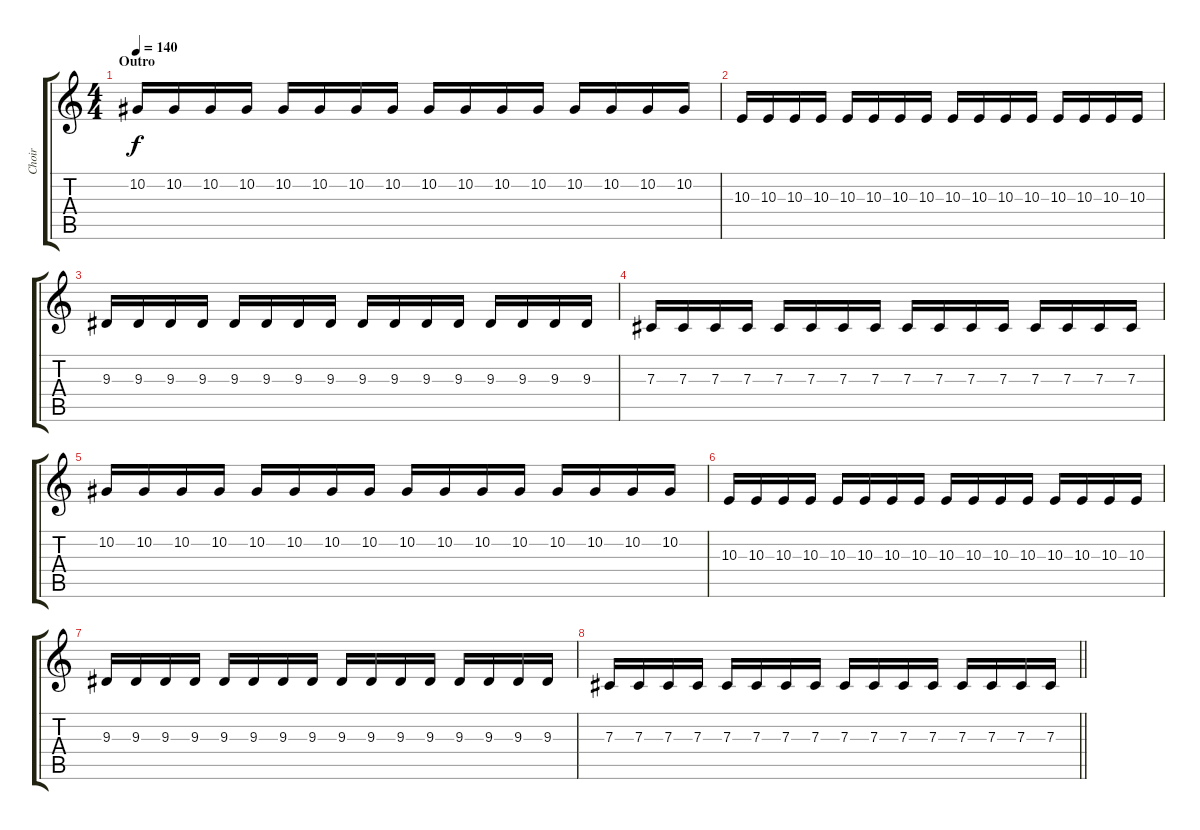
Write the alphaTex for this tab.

\track ("Choir" "Choir") {instrument choiraahs}
\staff {score tabs}
\tuning (Eb4 Bb3 Gb3 Db3 Ab2 Db2) {hide}
\ts (4 4)
\section ("" "Outro")
\tempo 140
\clef g2
\ks c
10.2.16{dy f} 10.2.16 10.2.16 10.2.16 10.2.16 10.2.16 10.2.16 10.2.16 10.2.16 10.2.16 10.2.16 10.2.16 10.2.16 10.2.16 10.2.16 10.2.16 |
10.3.16 10.3.16 10.3.16 10.3.16 10.3.16 10.3.16 10.3.16 10.3.16 10.3.16 10.3.16 10.3.16 10.3.16 10.3.16 10.3.16 10.3.16 10.3.16 |
9.3.16 9.3.16 9.3.16 9.3.16 9.3.16 9.3.16 9.3.16 9.3.16 9.3.16 9.3.16 9.3.16 9.3.16 9.3.16 9.3.16 9.3.16 9.3.16 |
7.3.16 7.3.16 7.3.16 7.3.16 7.3.16 7.3.16 7.3.16 7.3.16 7.3.16 7.3.16 7.3.16 7.3.16 7.3.16 7.3.16 7.3.16 7.3.16 |
10.2.16 10.2.16 10.2.16 10.2.16 10.2.16 10.2.16 10.2.16 10.2.16 10.2.16 10.2.16 10.2.16 10.2.16 10.2.16 10.2.16 10.2.16 10.2.16 |
10.3.16 10.3.16 10.3.16 10.3.16 10.3.16 10.3.16 10.3.16 10.3.16 10.3.16 10.3.16 10.3.16 10.3.16 10.3.16 10.3.16 10.3.16 10.3.16 |
9.3.16 9.3.16 9.3.16 9.3.16 9.3.16 9.3.16 9.3.16 9.3.16 9.3.16 9.3.16 9.3.16 9.3.16 9.3.16 9.3.16 9.3.16 9.3.16 |
\barLineRight lightlight
7.3.16 7.3.16 7.3.16 7.3.16 7.3.16 7.3.16 7.3.16 7.3.16 7.3.16 7.3.16 7.3.16 7.3.16 7.3.16 7.3.16 7.3.16 7.3.16
